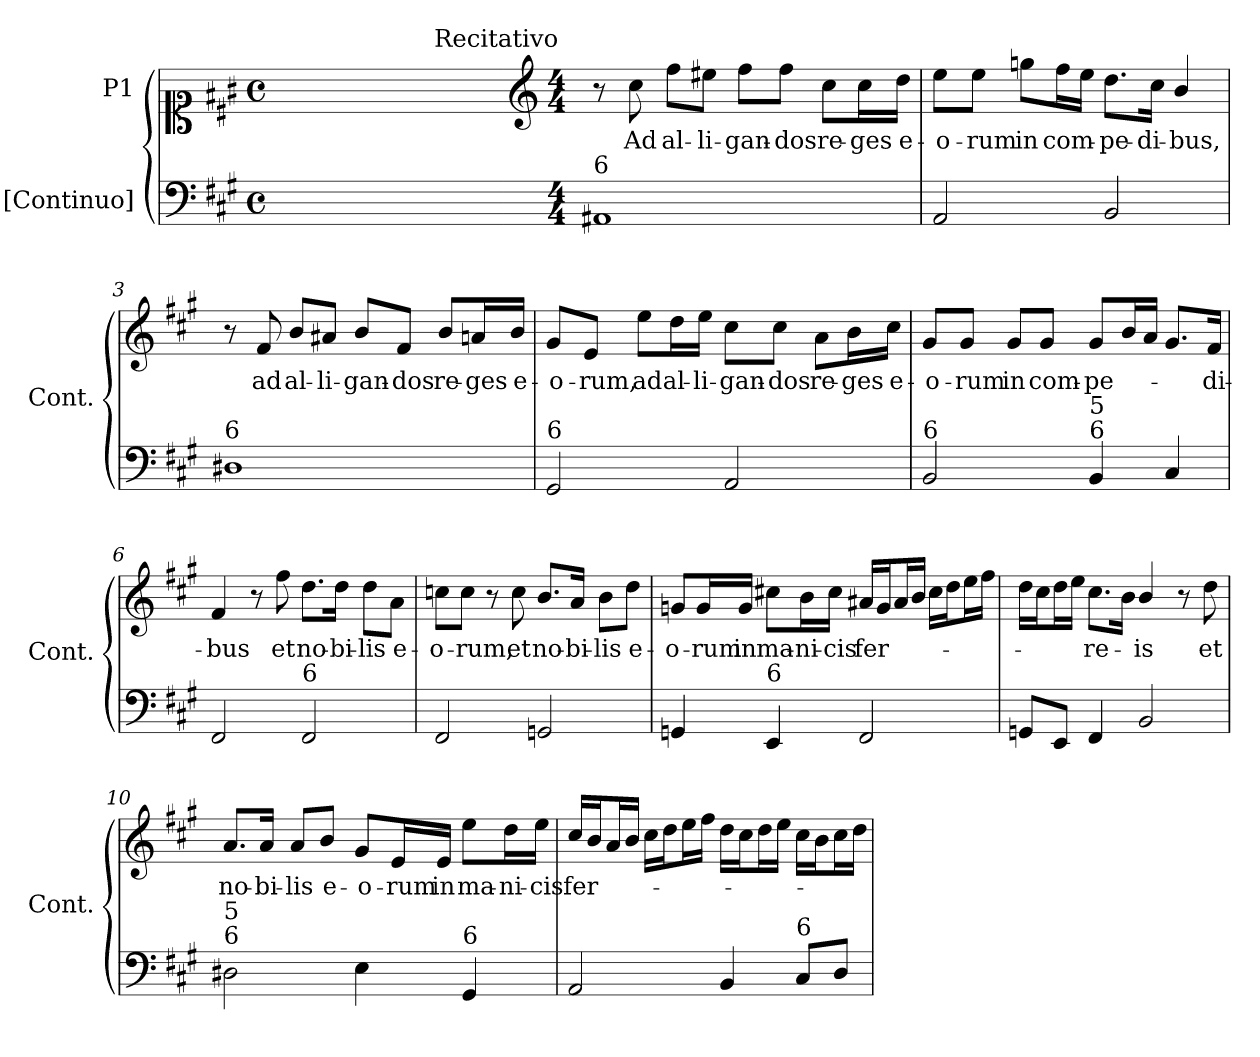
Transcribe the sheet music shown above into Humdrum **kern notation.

**kern	**kern	**text
*part2	*part1	*part1
*staff2	*staff1	*staff1
*I"[Continuo]	*I"P1	*
*I'Cont.	*	*
!!LO:PB:g=z
*clefF4	*clefC1	*
*k[f#c#g#]	*k[f#c#g#]	*
*A:	*A:	*
*M4/4	*M4/4	*
*met(c)	*met(c)	*
=1	=1	=1
*	*^	*
1ryy	1ryy	2ryy	.
.	.	4ryy	.
.	.	32.ryy	.
!	!	!LO:TX:a:t=Recitativo	!
.	.	8ryy	.
.	.	16ryy	.
.	.	64ryy	.
*	*v	*v	*
=1-	=1-	=1-
*	*clefG2	*
*M4/4	*M4/4	*
*	*^	*
!LO:TX:a:t=6	!	!	!
*	*v	*v	*
1AA#Xi	8r	.
!	!	!LO:LY:b:color=#000000
.	8cc#i\	Ad
!	!	!LO:LY:b:color=#000000
.	8ff#i\L	al-
!	!	!LO:LY:b:color=#000000
.	8ee#Xi\J	-li-
!	!	!LO:LY:b:color=#000000
.	8ff#i\L	-gan-
!	!	!LO:LY:b:color=#000000
.	8ff#i\J	-dos
!	!	!LO:LY:b:color=#000000
.	8cc#i\L	re-
!	!	!LO:LY:b:color=#000000
.	16cc#i\L	-ges
!	!	!LO:LY:b:color=#000000
.	16ddi\JJ	e-
=2	=2	=2
!	!	!LO:LY:b:color=#000000
2AAi/	8eei\L	-o-
!	!	!LO:LY:b:color=#000000
.	8eei\J	-rum
!	!	!LO:LY:b:color=#000000
.	8ggni\L	in
!	!	!LO:LY:b:color=#000000
.	16ff#i\L	com-
.	16eei\JJ	.
!	!	!LO:LY:b:color=#000000
2BBi/	8.ddi\L	-pe-
!	!	!LO:LY:b:color=#000000
.	16cc#i\Jk	-di-
!	!	!LO:LY:b:color=#000000
.	4bi/	-bus,
!!LO:LB:g=z
=3	=3	=3
!LO:TX:a:t=6	!	!
1D#Xi	8r	.
!	!	!LO:LY:b:color=#000000
.	8f#i/	ad
!	!	!LO:LY:b:color=#000000
.	8bi/L	al-
!	!	!LO:LY:b:color=#000000
.	8a#Xi/J	-li-
!	!	!LO:LY:b:color=#000000
.	8bi/L	-gan-
!	!	!LO:LY:b:color=#000000
.	8f#i/J	-dos
!	!	!LO:LY:b:color=#000000
.	8bi/L	re-
!	!	!LO:LY:b:color=#000000
.	16ani/L	-ges
!	!	!LO:LY:b:color=#000000
.	16bi/JJ	e-
=4	=4	=4
!LO:TX:a:t=6	!	!
!	!	!LO:LY:b:color=#000000
2GG#i/	8g#i/L	-o-
!	!	!LO:LY:b:color=#000000
.	8ei/J	-rum,
!	!	!LO:LY:b:color=#000000
.	8eei\L	ad
!	!	!LO:LY:b:color=#000000
.	16ddi\L	al-
!	!	!LO:LY:b:color=#000000
.	16eei\JJ	-li-
!	!	!LO:LY:b:color=#000000
2AAi/	8cc#i\L	-gan-
!	!	!LO:LY:b:color=#000000
.	8cc#i\J	-dos
!	!	!LO:LY:b:color=#000000
.	8ai\L	re-
!	!	!LO:LY:b:color=#000000
.	16bi\L	-ges
!	!	!LO:LY:b:color=#000000
.	16cc#i\JJ	e-
=5	=5	=5
!LO:TX:a:t=6	!	!
!	!	!LO:LY:b:color=#000000
2BBi/	8g#i/L	-o-
!	!	!LO:LY:b:color=#000000
.	8g#i/J	-rum
!	!	!LO:LY:b:color=#000000
.	8g#i/L	in
!	!	!LO:LY:b:color=#000000
.	8g#i/J	com-
!LO:TX:a:t=6	!	!
!LO:TX:t=5	!	!
!	!	!LO:LY:b:color=#000000
4BBi/	8g#i/L	-pe-
.	16bi/L	.
.	16ai/JJ	.
4C#i/	8.g#i/L	.
!	!	!LO:LY:b:color=#000000
.	16f#i/Jk	-di-
!!LO:LB:g=z
=6	=6	=6
!	!	!LO:LY:b:color=#000000
2FF#i/	4f#i/	-bus
.	8r	.
!	!	!LO:LY:b:color=#000000
.	8ff#i\	et
!LO:TX:a:t=6	!	!
!	!	!LO:LY:b:color=#000000
2FF#i/	8.ddi\L	no-
!	!	!LO:LY:b:color=#000000
.	16ddi\Jk	-bi-
!	!	!LO:LY:b:color=#000000
.	8ddi\L	-lis
!	!	!LO:LY:b:color=#000000
.	8ai\J	e-
=7	=7	=7
!	!	!LO:LY:b:color=#000000
2FF#i/	8ccni\L	-o-
!	!	!LO:LY:b:color=#000000
.	8cci\J	-rum,
.	8r	.
!	!	!LO:LY:b:color=#000000
.	8cci\	et
!	!	!LO:LY:b:color=#000000
2GGni/	8.bi/L	no-
!	!	!LO:LY:b:color=#000000
.	16ai/Jk	-bi-
!	!	!LO:LY:b:color=#000000
.	8bi\L	-lis
!	!	!LO:LY:b:color=#000000
.	8ddi\J	e-
=8	=8	=8
!	!	!LO:LY:b:color=#000000
4GGni/	8gni/L	-o-
!	!	!LO:LY:b:color=#000000
.	16gi/L	-rum
!	!	!LO:LY:b:color=#000000
.	16gi/JJ	in
!LO:TX:a:t=6	!	!
!	!	!LO:LY:b:color=#000000
4EEi/	8cc#Xi\L	ma-
!	!	!LO:LY:b:color=#000000
.	16bi\L	-ni-
!	!	!LO:LY:b:color=#000000
.	16cc#i\JJ	-cis
!	!	!LO:LY:b:color=#000000
2FF#i/	16a#Xi/LL	fer-
.	16gi/J	.
.	16a#i/L	.
.	16bi/JJ	.
.	16cc#i\LL	.
.	16ddi\J	.
.	16eei\L	.
.	16ff#i\JJ	.
!!LO:LB:g=z
=9	=9	=9
8GGni/L	16ddi\LL	.
.	16cc#i\J	.
8EEi/J	16ddi\L	.
.	16eei\JJ	.
!	!	!LO:LY:b:color=#000000
4FF#i/	8.cc#i\L	-re-
.	16bi\Jk	.
!	!	!LO:LY:b:color=#000000
2BBi/	4bi/	-is
.	8r	.
!	!	!LO:LY:b:color=#000000
.	8ddi\	et
=10	=10	=10
!LO:TX:a:t=6	!	!
!LO:TX:t=5	!	!
!	!	!LO:LY:b:color=#000000
2D#Xi\	8.ai/L	no-
!	!	!LO:LY:b:color=#000000
.	16ai/Jk	-bi-
!	!	!LO:LY:b:color=#000000
.	8ai/L	-lis
!	!	!LO:LY:b:color=#000000
.	8bi/J	e-
!	!	!LO:LY:b:color=#000000
4Ei\	8g#i/L	-o-
!	!	!LO:LY:b:color=#000000
.	16ei/L	-rum
!	!	!LO:LY:b:color=#000000
.	16ei/JJ	in
!LO:TX:a:t=6	!	!
!	!	!LO:LY:b:color=#000000
4GG#i/	8eei\L	ma-
!	!	!LO:LY:b:color=#000000
.	16ddi\L	-ni-
!	!	!LO:LY:b:color=#000000
.	16eei\JJ	-cis
=11	=11	=11
!	!	!LO:LY:b:color=#000000
2AAi/	16cc#i/LL	fer-
.	16bi/J	.
.	16ai/L	.
.	16bi/JJ	.
.	16cc#i\LL	.
.	16ddi\J	.
.	16eei\L	.
.	16ff#i\JJ	.
4BBi/	16ddi\LL	.
.	16cc#i\J	.
.	16ddi\L	.
.	16eei\JJ	.
!LO:TX:a:t=6	!	!
8C#i/L	16cc#i\LL	.
.	16bi\J	.
8Di/J	16cc#i\L	.
.	16ddi\JJ	.
=	=	=
*-	*-	*-
